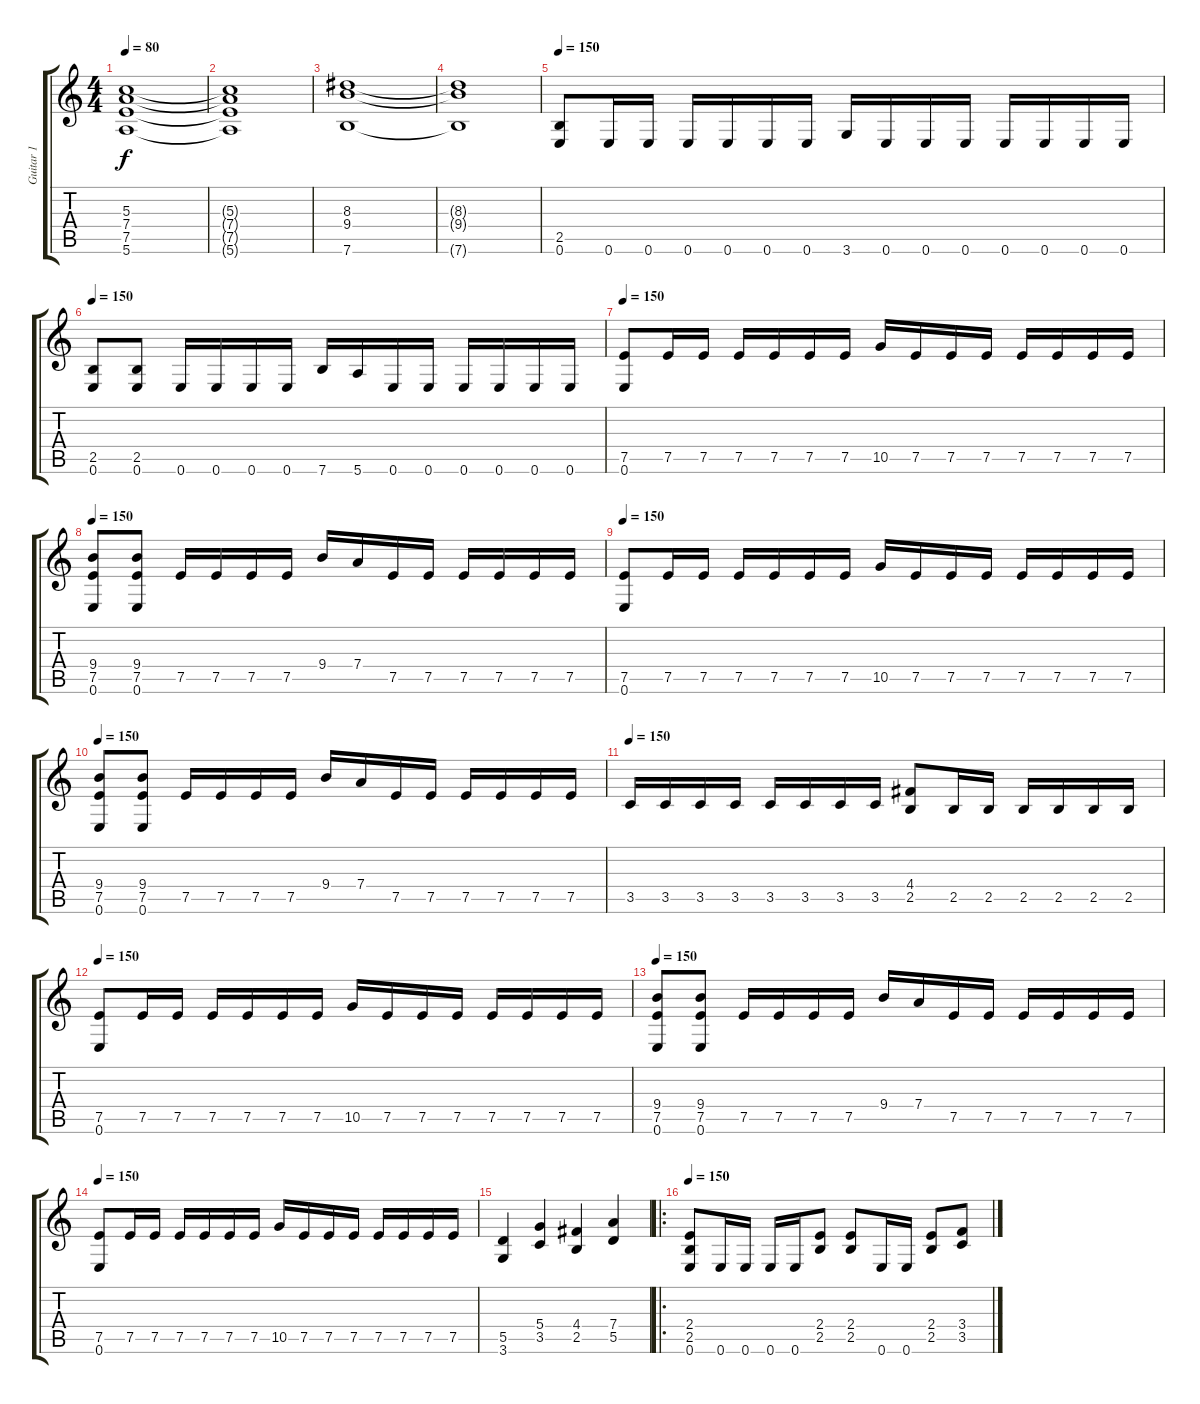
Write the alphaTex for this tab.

\track ("Guitar 1" "Guitar 1") {instrument overdrivenguitar}
\staff {score tabs}
\tuning (E4 B3 G3 D3 A2 E2) {hide}
\ts (4 4)
\tempo 80
\clef g2
\ks c
(5.3 7.4 7.5 5.6).1{dy f} |
(5.3{t} 7.4{t} 7.5{t} 5.6{t}).1 |
(8.3 9.4 7.6).1 |
(8.3{t} 9.4{t} 7.6{t}).1 |
\tempo 150
(2.5 0.6).8 0.6.16 0.6.16 0.6.16 0.6.16 0.6.16 0.6.16 3.6.16 0.6.16 0.6.16 0.6.16 0.6.16 0.6.16 0.6.16 0.6.16 |
\tempo 150
(2.5 0.6).8 (2.5 0.6).8 0.6.16 0.6.16 0.6.16 0.6.16 7.6.16 5.6.16 0.6.16 0.6.16 0.6.16 0.6.16 0.6.16 0.6.16 |
\tempo 150
(7.5 0.6).8 7.5.16 7.5.16 7.5.16 7.5.16 7.5.16 7.5.16 10.5.16 7.5.16 7.5.16 7.5.16 7.5.16 7.5.16 7.5.16 7.5.16 |
\tempo 150
(9.4 7.5 0.6).8 (9.4 7.5 0.6).8 7.5.16 7.5.16 7.5.16 7.5.16 9.4.16 7.4.16 7.5.16 7.5.16 7.5.16 7.5.16 7.5.16 7.5.16 |
\tempo 150
(7.5 0.6).8 7.5.16 7.5.16 7.5.16 7.5.16 7.5.16 7.5.16 10.5.16 7.5.16 7.5.16 7.5.16 7.5.16 7.5.16 7.5.16 7.5.16 |
\tempo 150
(9.4 7.5 0.6).8 (9.4 7.5 0.6).8 7.5.16 7.5.16 7.5.16 7.5.16 9.4.16 7.4.16 7.5.16 7.5.16 7.5.16 7.5.16 7.5.16 7.5.16 |
\tempo 150
3.5.16 3.5.16 3.5.16 3.5.16 3.5.16 3.5.16 3.5.16 3.5.16 (4.4 2.5).8 2.5.16 2.5.16 2.5.16 2.5.16 2.5.16 2.5.16 |
\tempo 150
(7.5 0.6).8 7.5.16 7.5.16 7.5.16 7.5.16 7.5.16 7.5.16 10.5.16 7.5.16 7.5.16 7.5.16 7.5.16 7.5.16 7.5.16 7.5.16 |
\tempo 150
(9.4 7.5 0.6).8 (9.4 7.5 0.6).8 7.5.16 7.5.16 7.5.16 7.5.16 9.4.16 7.4.16 7.5.16 7.5.16 7.5.16 7.5.16 7.5.16 7.5.16 |
\tempo 150
(7.5 0.6).8 7.5.16 7.5.16 7.5.16 7.5.16 7.5.16 7.5.16 10.5.16 7.5.16 7.5.16 7.5.16 7.5.16 7.5.16 7.5.16 7.5.16 |
(5.5 3.6).4 (5.4 3.5).4 (4.4 2.5).4 (7.4 5.5).4 |
\ro
\tempo 150
(2.4 2.5 0.6).8 0.6.16 0.6.16 0.6.16 0.6.16 (2.4 2.5).8 (2.4 2.5).8 0.6.16 0.6.16 (2.4 2.5).8 (3.4 3.5).8
